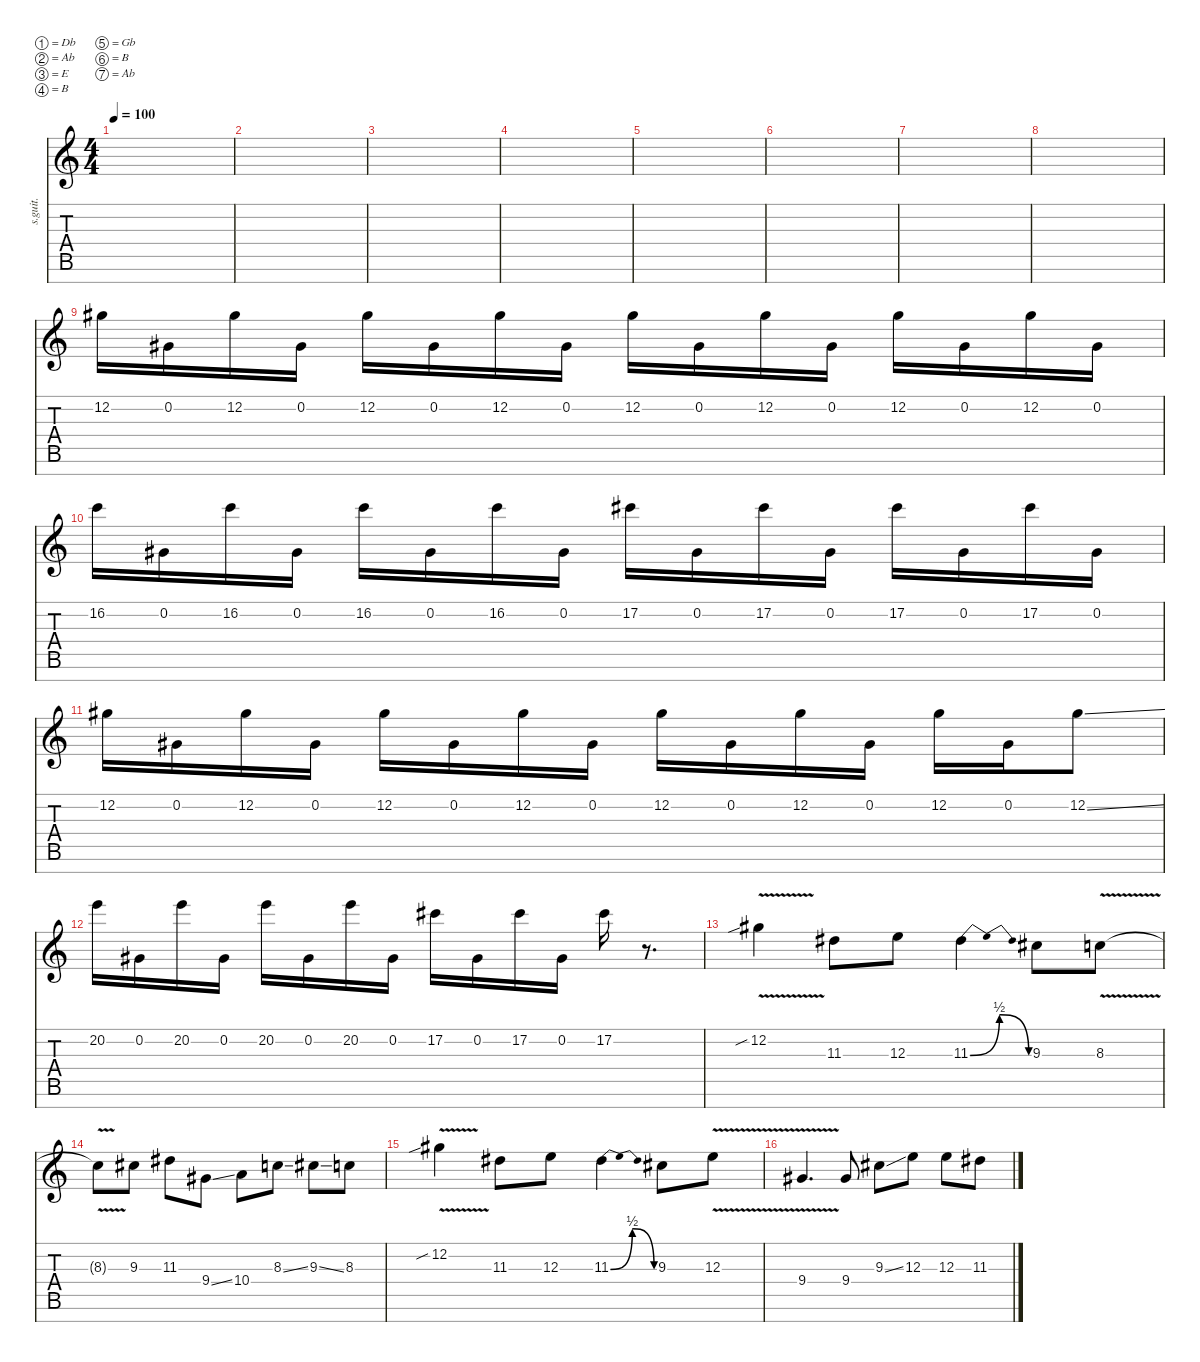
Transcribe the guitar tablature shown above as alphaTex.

\defaultSystemsLayout 4
\hideDynamics
\bracketExtendMode nobrackets
\track ("lead" "s.guit.") {instrument acousticguitarsteel}
\staff {score tabs}
\tuning (Db4 Ab3 E3 B2 Gb2 B1 Ab1)
\ts (4 4)
\tempo 100
\clef g2
\ks c
|
|
|
|
|
|
|
|
12.2{acc #}.16{beam Down} 0.2{acc #}.16{beam Down} 12.2{acc #}.16{beam Down} 0.2{acc #}.16{beam Down} 12.2{acc #}.16{beam Down} 0.2{acc #}.16{beam Down} 12.2{acc #}.16{beam Down} 0.2{acc #}.16{beam Down} 12.2{acc #}.16{beam Down} 0.2{acc #}.16{beam Down} 12.2{acc #}.16{beam Down} 0.2{acc #}.16{beam Down} 12.2{acc #}.16{beam Down} 0.2{acc #}.16{beam Down} 12.2{acc #}.16{beam Down} 0.2{acc #}.16{beam Down} |
16.2.16{beam Down} 0.2{acc #}.16{beam Down} 16.2.16{beam Down} 0.2{acc #}.16{beam Down} 16.2.16{beam Down} 0.2{acc #}.16{beam Down} 16.2.16{beam Down} 0.2{acc #}.16{beam Down} 17.2{acc #}.16{beam Down} 0.2{acc #}.16{beam Down} 17.2{acc #}.16{beam Down} 0.2{acc #}.16{beam Down} 17.2{acc #}.16{beam Down} 0.2{acc #}.16{beam Down} 17.2{acc #}.16{beam Down} 0.2{acc #}.16{beam Down} |
12.2{acc #}.16{beam Down} 0.2{acc #}.16{beam Down} 12.2{acc #}.16{beam Down} 0.2{acc #}.16{beam Down} 12.2{acc #}.16{beam Down} 0.2{acc #}.16{beam Down} 12.2{acc #}.16{beam Down} 0.2{acc #}.16{beam Down} 12.2{acc #}.16{beam Down} 0.2{acc #}.16{beam Down} 12.2{acc #}.16{beam Down} 0.2{acc #}.16{beam Down} 12.2{acc #}.16{beam Down} 0.2{acc #}.16{beam Down} 12.2{ss acc #}.8{beam Down} |
20.2.16{beam Down} 0.2{acc #}.16{beam Down} 20.2.16{beam Down} 0.2{acc #}.16{beam Down} 20.2.16{beam Down} 0.2{acc #}.16{beam Down} 20.2.16{beam Down} 0.2{acc #}.16{beam Down} 17.2{acc #}.16{beam Down} 0.2{acc #}.16{beam Down} 17.2{acc #}.16{beam Down} 0.2{acc #}.16{beam Down} 17.2{acc #}.16{beam Down} r.8{d beam Down} |
12.2{v sib acc #}.4{beam Down} 11.3{acc #}.8{beam Down} 12.3.8{beam Down} 11.3{be (bendrelease 9 0 19.2 2 26.4 2 47.4 0) acc #}.4{beam Down} 9.3{acc #}.8{beam Down} 8.3{v}.8{beam Down} |
8.3{v t}.8{beam Down} 9.3{acc #}.8{beam Down} 11.3{acc #}.8{beam Down} 9.4{ss acc #}.8{beam Down} 10.4.8{beam Down} 8.3{ss}.8{beam Down} 9.3{ss acc #}.8{beam Down} 8.3.8{beam Down} |
12.2{v sib acc #}.4{beam Down} 11.3{acc #}.8{beam Down} 12.3.8{beam Down} 11.3{be (bendrelease 9 0 19.2 2 26.4 2 47.4 0) acc #}.4{beam Down} 9.3{acc #}.8{beam Down} 12.3{v}.8{beam Down} |
9.4{v acc #}.4{d beam Up} 9.4{acc #}.8{beam Up} 9.3{ss acc #}.8{beam Down} 12.3.8{beam Down} 12.3.8{beam Down} 11.3{acc #}.8{beam Down}
